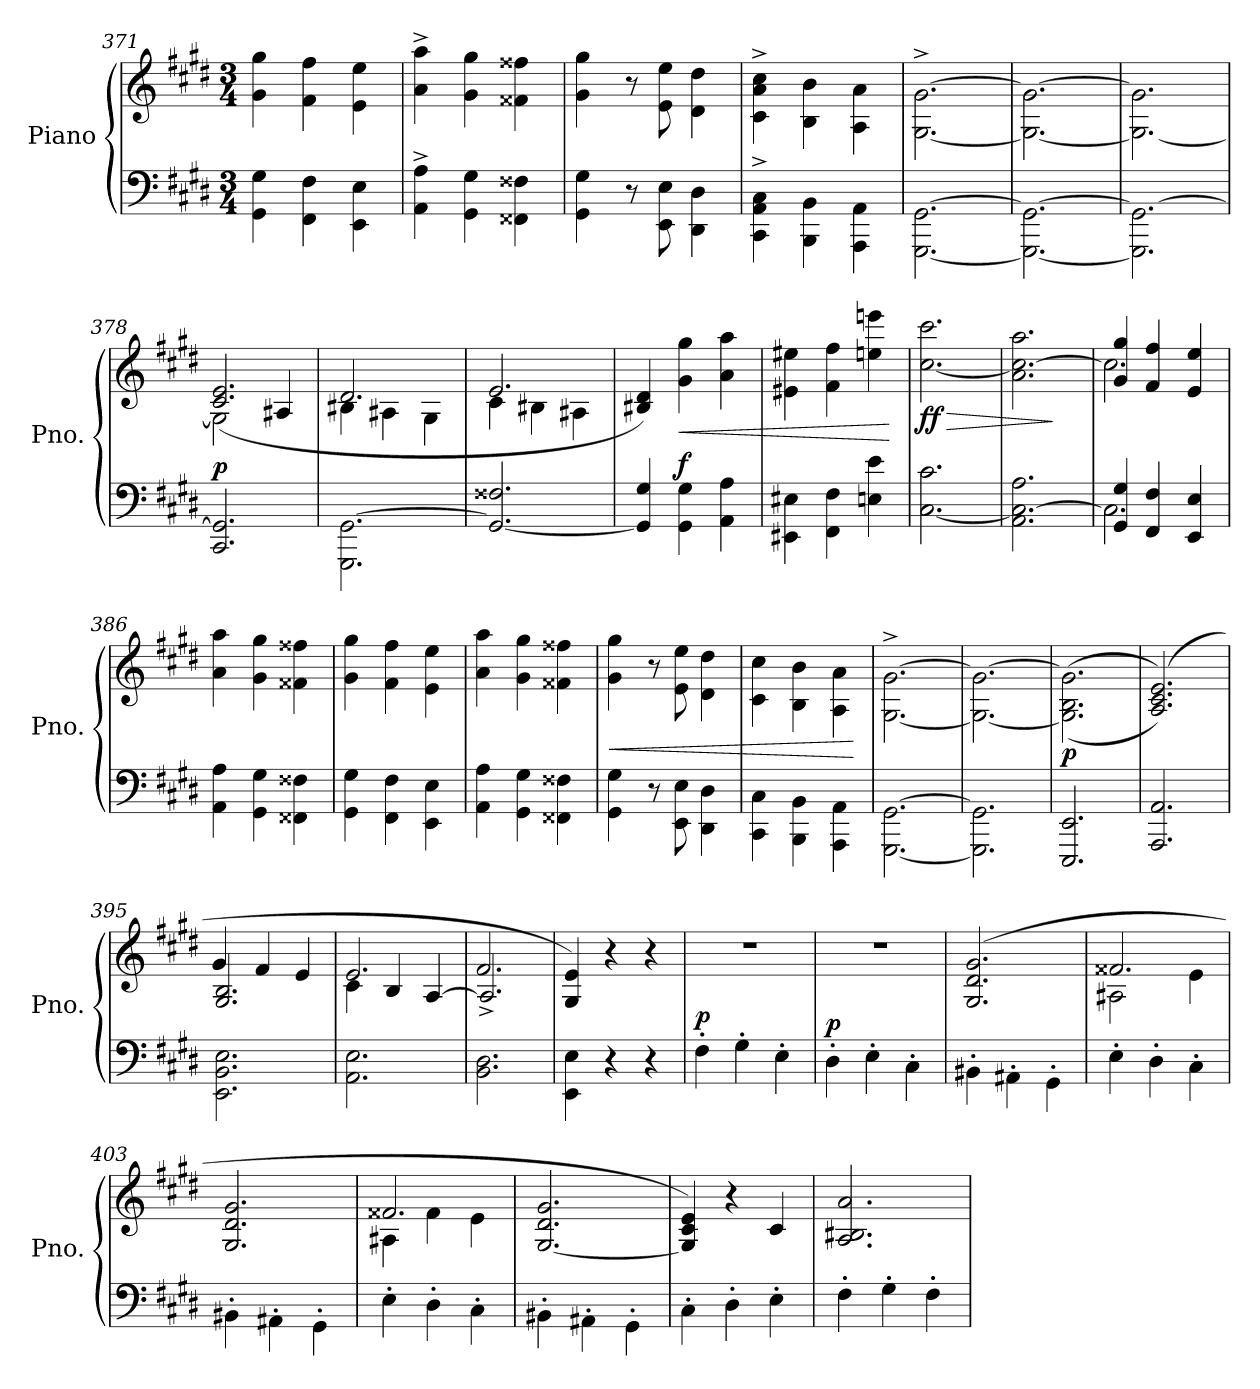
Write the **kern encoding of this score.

**kern	**kern	**dynam
*part1	*part1	*part1
*staff2	*staff1	*staff1/2
*I"Piano	*	*
*I'Pno.	*	*
*clefF4	*clefG2	*
*k[f#c#g#d#]	*k[f#c#g#d#]	*
*M3/4	*M3/4	*
=371	=371	=371
4GG#\ 4G#\	4g#\ 4gg#\	.
4FF#\ 4F#\	4f#\ 4ff#\	.
4EE\ 4E\	4e\ 4ee\	.
=372	=372	=372
4AA\^ 4A\^	4a\^ 4aa\^	.
4GG#\ 4G#\	4g#\ 4gg#\	.
4FF##X\ 4F##X\	4f##X\ 4ff##X\	.
=373	=373	=373
4GG#\ 4G#\	4g#\ 4gg#\	.
8r	8r	.
8EE\ 8E\	8e\ 8ee\	.
4DD#\ 4D#\	4d#\ 4dd#\	.
=374	=374	=374
4CC#\^ 4AA\^ 4C#\^	4c#\^ 4a\^ 4cc#\^	.
4BBB\ 4BB\	4B\ 4b\	.
4AAA\ 4AA\	4A\ 4a\	.
=375	=375	=375
[2.GGG#\ [2.GG#\	[2.G#\^ [2.g#\^	.
=376	=376	=376
2.GGG#\_ 2.GG#\_	2.G#\_ 2.g#\_	.
=377	=377	=377
2.GGG#\] 2.GG#\_	2.G#\_ 2.g#\]	.
!!LO:LB:g=z
=378	=378	=378
*	*^	*
!	!	!	!LO:DY:a=2
2.CC#/ 2.GG#/]	2G#\]	(2.c#/ 2.e/	p
.	4A#X/	.	.
!!LO:PB:g=z	!!
=379	=379	=379	=379
*^	*	*	*
4ryy	2.GGG#\ [2.GG#\	4B#X\	2.d#/	.
4ryy	.	4A#X\	.	.
4ryy	.	4G#\	.	.
*v	*v	*	*	*
=380	=380	=380	=380
2.GG#/_ 2.F##X/	4c#\	2.e/	.
.	4B#X\	.	.
.	4A#X\	.	.
*	*v	*v	*
=381	=381	=381
4GG#/] 4G#/	4B#X/ 4d#/)	.
!	!	!LO:HP:b
!	!	!LO:DY:n=1:a=2
4GG#\ 4G#\	4g#\ 4gg#\	< f
4AA\ 4A\	4a\ 4aa\	.
=382	=382	=382
4EE#X\ 4E#X\	4e#X\ 4ee#X\	.
4FF#\ 4F#\	4f#\ 4ff#\	.
4En\ 4e\	4een\ 4eeen\	.
.	.	[
=383	=383	=383
!	!	!LO:HP:b
!	!	!LO:DY:n=1:b
[2.C#\ 2.c#\	[2.cc#\ 2.ccc#\	> ff
=384	=384	=384
2.AA\ 2.C#\_ 2.A\	2.a\ 2.cc#\_ 2.aa\	.
.	.	]
=385	=385	=385
*^	*^	*
2.C#\]	4GG#/ 4G#/	2.cc#\]	4g#/ 4gg#/	.
.	4FF#/ 4F#/	.	4f#/ 4ff#/	.
.	4EE/ 4E/	.	4e/ 4ee/	.
*v	*v	*	*	*
*	*v	*v	*
=386	=386	=386
4AA\ 4A\	4a\ 4aa\	.
4GG#\ 4G#\	4g#\ 4gg#\	.
4FF##X\ 4F##X\	4f##X\ 4ff##X\	.
!!LO:LB:g=z
=387	=387	=387
4GG#\ 4G#\	4g#\ 4gg#\	.
4FF#\ 4F#\	4f#\ 4ff#\	.
4EE\ 4E\	4e\ 4ee\	.
!!LO:LB:g=z
=388	=388	=388
4AA\ 4A\	4a\ 4aa\	.
4GG#\ 4G#\	4g#\ 4gg#\	.
4FF##X\ 4F##X\	4f##X\ 4ff##X\	.
=389	=389	=389
!	!	!LO:HP:b
4GG#\ 4G#\	4g#\ 4gg#\	<
8r	8r	.
8EE\ 8E\	8e\ 8ee\	.
4DD#\ 4D#\	4d#\ 4dd#\	.
=390	=390	=390
4CC#\ 4C#\	4c#\ 4cc#\	.
4BBB\ 4BB\	4B\ 4b\	.
4AAA\ 4AA\	4A\ 4a\	.
.	.	[
=391	=391	=391
[2.GGG#\ [2.GG#\	[2.G#\^ [2.g#\^	.
=392	=392	=392
2.GGG#\] 2.GG#\]	2.G#\_ 2.g#\_	.
=393	=393	=393
!	!	!LO:DY:a=2
2.EEE/ 2.EE/	((2.G#\] 2.B\ 2.g#\]	p
=394	=394	=394
2.AAA/ 2.AA/	(2.A/ 2.c#/ 2.e/))	.
=395	=395	=395
*	*^	*
2.EE\ 2.BB\ 2.E\	2.G#/ 2.B/	4g#/	.
.	.	4f#/	.
.	.	4e/	.
=396	=396	=396	=396
2.AA\ 2.E\	4c#\	2.e/	.
.	4B/	.	.
.	[4A/	.	.
!!LO:LB:g=z	!!
=397	=397	=397	=397
2.BB\ 2.D#\	2.f#/	2.A^/]	.
*	*v	*v	*
=398	=398	=398
4EE\ 4E\	4G#/ 4e/)	.
4r	4r	.
4r	4r	.
!!LO:PB:g=z
=399	=399	=399
!	!	!LO:DY:a=2
4F#'\	2.r	p
4G#'\	.	.
4E'\	.	.
=400	=400	=400
!	!	!LO:DY:a=2
4D#'\	2.r	p
4E'\	.	.
4C#'\	.	.
=401	=401	=401
4BB#X'\	(2.G#/ 2.d#/ 2.g#/	.
4AA#X'\	.	.
4GG#'\	.	.
=402	=402	=402
*	*^	*
4E'\	2A#X\	2.f##X/	.
4D#'\	.	.	.
4C#'\	4e\	.	.
*	*v	*v	*
=403	=403	=403
4BB#X'\	2.G#/ 2.d#/ 2.g#/	.
4AA#X'\	.	.
4GG#'\	.	.
=404	=404	=404
*	*^	*
4E'\	4A#X\	2.f##X/	.
4D#'\	4f##\	.	.
4C#'\	4e\	.	.
*	*v	*v	*
=405	=405	=405
4BB#X'\	[2.G#/ 2.d#/ 2.g#/	.
4AA#X'\	.	.
4GG#'\	.	.
=406	=406	=406
4C#'\	4G#/] 4c#/ 4e/)	.
4D#'\	4r	.
4E'\	4c#/	.
!!LO:LB:g=z
=407	=407	=407
4F#'\	2.A/ 2.B#X/ 2.a/	.
4G#'\	.	.
4F#'\	.	.
=	=	=
*-	*-	*-
